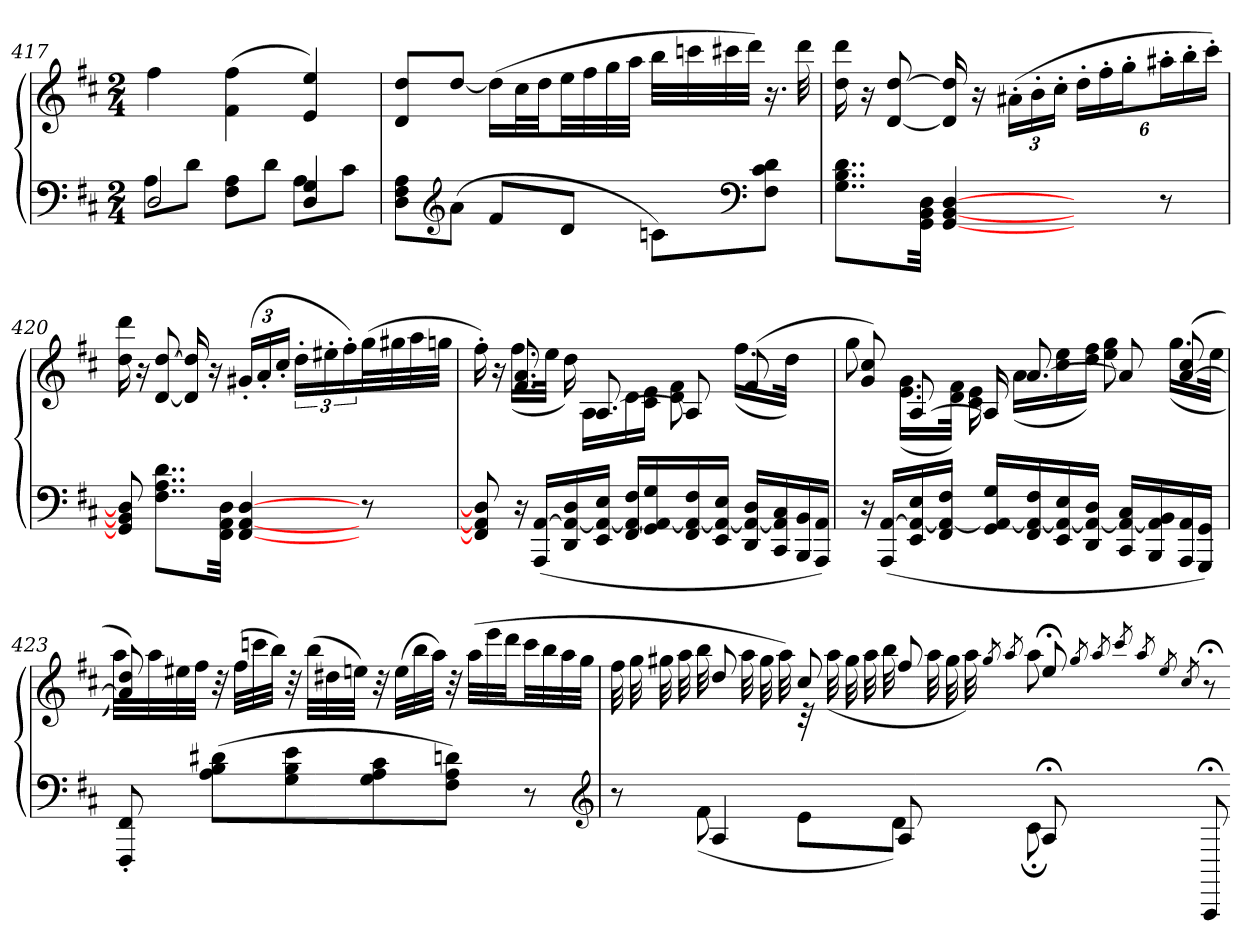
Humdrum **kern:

**kern	**kern
*part1	*part1
*staff2	*staff1
*clefF4	*clefG2
*k[f#c#]	*k[f#c#]
*D:	*D:
*M2/4	*M2/4
=417	=417
*^	*
2D	8AL	4ff#
.	8dJ	.
.	8F# 8AL	(4f# 4ff#
.	8dJ	.
4D 4G	8AL	4e 4ee)
.	8c#J	.
*v	*v	*
=418	=418
8D 8F# 8AL	8d 8ddL
*clefG2	*
(8aJ	[8ddJ
8f#L	(16ddLL]
.	32cc#L
.	32ddJJ
8dJ	32eeLL
.	32ff#
.	32gg
.	32aaJJJ
8cnL)	32bbLLL
.	32cccn
.	32ccc#X
.	32dddJJJ)
*clefF4	*
8F# 8c 8dJ	16.r
.	32ddd
=419	=419
8..G 8..B 8..dL	16dd 16ddd
.	16r
.	[8d [8dd
32GG 32BB 32DJkk	.
[4GG [4BB [4D	16d] 16dd]
.	16r
.	(24a#X'LL
.	24b'
.	24cc#'JJ
8ryy	24dd'LL
.	24ff#'
.	24gg'J
8r	24aa#X'L
.	24bb'
.	24ccc#'JJ)
=420	=420
8GG] 8BB] 8D]	16dd 16ddd
.	16r
8..F# 8..A 8..dL	[8d [8dd
.	16d] 16dd]
.	16r
32FF# 32AA 32DJkk	.
[4FF# [4AA [4D	(24g#X'LL
.	24a'
.	24cc#'JJ
.	24dd'LL
.	24ee#X'
.	24ff#')
8r	(32ggL
.	32gg#X
.	32aa
.	32ggnJJJ
=421	=421
*	*^
8FF#] 8AA] 8D]	16ff#')	8ryy
.	16r	.
16r	8.f# 8.a	(16.ff#LL
(16AAA [16AALL	.	.
.	.	32eeJJk
16DD 16AA_ 16D	.	16dd)
16EE 16AA_ 16EJJ	[8.A	16ALL
16FF# 16AA_ 16F#LL	.	16d
16GG 16AA_ 16G	.	16c# 16eJJ
16FF# 16AA_ 16F#	8A]	8d 8f#
16EE 16AA_ 16EJJ	.	.
16DD 16AA_ 16DLL	(8f#	(16.ff#LL
16CC# 16AA] 16C#	.	.
.	.	32ddJJk)
16BBB 16BB	8ryy	8ryy
16AAA 16AAJJ)	.	.
=422	=422	=422
16r	8g 8cc#)	8gg
(16AAA [16AALL	.	.
16EE 16AA_ 16E	[8A	(16.e 16.gLL
16FF# 16AA_ 16F#JJ	.	.
.	.	32d 32f#JJk)
16GG 16AA_ 16GLL	16A]	16c# 16e
16FF# 16AA_ 16F#	[8.a	(16aLL
16EE 16AA_ 16E	.	16cc# 16ee
16DD 16AA_ 16DJJ	.	16dd 16ff#JJ)
16CC# 16AA_ 16C#LL	8a]	8ee 8gg
16BBB 16AA] 16BB	.	.
16AAA 16AA	([8a 8cc#	(16.ggLL
16GGG 16GGJJ)	.	.
.	.	32eeJJk
=423	=423	=423
8FFF#' 8FF#'	8a] 8dd)	32aaLLL)
.	.	32aa
.	.	32ee#X
.	.	32ff#JJJ
(8A 8B 8d#XL	32r	2ryy
.	(32ff#LLL	.
.	32cccn	.
.	32bbJJJ)	.
8G 8B 8e	32r	.
.	(32bbLLL	.
.	32dd#X	.
.	32eenJJJ)	.
8G 8A 8c#	32r	.
.	(32eeLLL	.
.	32bb	.
.	32aaJJJ)	.
8F# 8A 8dnJ)	32r	.
.	(32aaLLL	.
.	32eee	.
.	32dddJJ	.
8r	32cccLL	8ryy
.	32bb	.
.	32aa	.
.	32ggJJJ	.
*clefG2	*	*
=424	=424	=424
*^	*	*
8r	8ryy	32ff#	8ryy
.	.	32gg	.
.	.	32gg#X	.
.	.	32aa	.
4A	(8f#	8dd	32bb
.	.	.	32aa
.	.	.	32gg#
.	.	.	32aa)
.	8eL	8cc#	32r
.	.	.	(32aa
.	.	.	32gg#
.	.	.	32aa
8A	8dJ)	8ff#	32bb
.	.	.	32aa
.	.	.	32gg#
.	.	.	32aa)
.	.	.	8qgg#
.	.	.	8qaa
8A;<	8c#;<	8ee;<	8aa
.	.	8qgg#	.
.	.	8qaa	.
.	.	8qccc#	.
.	.	8qaa	.
.	.	8qee	.
.	.	8qcc#	.
8AAA;<	8ryy	8r;<	8ryy
*v	*v	*	*
*	*v	*v
=-	=-
*-	*-
